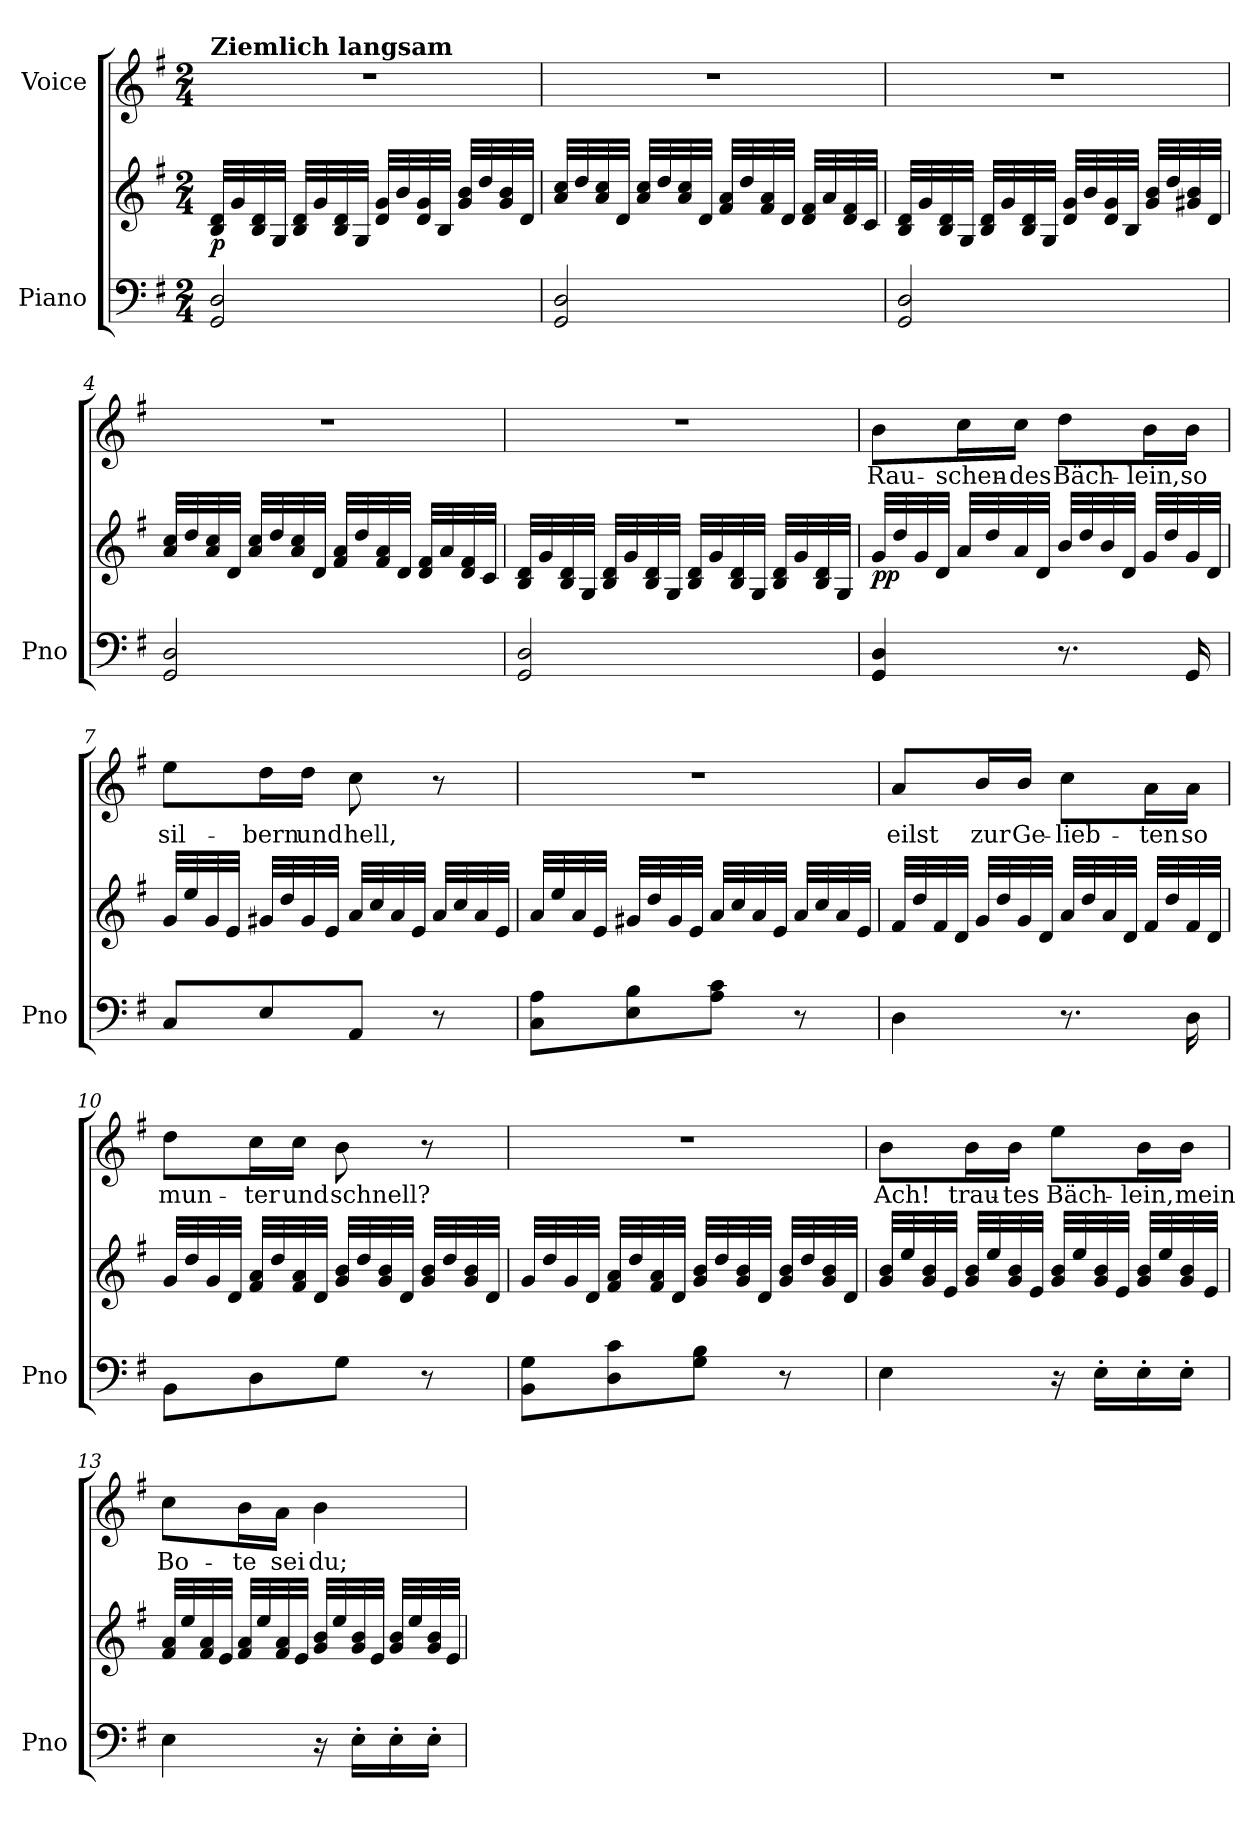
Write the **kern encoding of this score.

**kern	**kern	**dynam	**kern	**text
*part2	*part2	*part2	*part1	*part1
*staff3	*staff2	*staff2/3	*staff1	*staff1
*I"Piano	*	*	*I"Voice	*
*I'Pno	*	*	*	*
*clefF4	*clefG2	*	*clefG2	*
*k[f#]	*k[f#]	*	*k[f#]	*
*M2/4	*M2/4	*	*M2/4	*
=1	=1	=1	=1	=1
!	!	!	!LO:TX:a:B:t=Ziemlich langsam	!
!	!	!LO:DY:b	!	!
2GG/ 2D/	32B/ 32d/LLL	p	2r	.
.	32g/	.	.	.
.	32B/ 32d/	.	.	.
.	32G/JJJ	.	.	.
.	32B/ 32d/LLL	.	.	.
.	32g/	.	.	.
.	32B/ 32d/	.	.	.
.	32G/JJJ	.	.	.
.	32d/ 32g/LLL	.	.	.
.	32b/	.	.	.
.	32d/ 32g/	.	.	.
.	32B/JJJ	.	.	.
.	32g/ 32b/LLL	.	.	.
.	32dd/	.	.	.
.	32g/ 32b/	.	.	.
.	32d/JJJ	.	.	.
=2	=2	=2	=2	=2
2GG/ 2D/	32a/ 32cc/LLL	.	2r	.
.	32dd/	.	.	.
.	32a/ 32cc/	.	.	.
.	32d/JJJ	.	.	.
.	32a/ 32cc/LLL	.	.	.
.	32dd/	.	.	.
.	32a/ 32cc/	.	.	.
.	32d/JJJ	.	.	.
.	32f#/ 32a/LLL	.	.	.
.	32dd/	.	.	.
.	32f#/ 32a/	.	.	.
.	32d/JJJ	.	.	.
.	32d/ 32f#/LLL	.	.	.
.	32a/	.	.	.
.	32d/ 32f#/	.	.	.
.	32c/JJJ	.	.	.
!!LO:LB:g=z
=3	=3	=3	=3	=3
2GG/ 2D/	32B/ 32d/LLL	.	2r	.
.	32g/	.	.	.
.	32B/ 32d/	.	.	.
.	32G/JJJ	.	.	.
.	32B/ 32d/LLL	.	.	.
.	32g/	.	.	.
.	32B/ 32d/	.	.	.
.	32G/JJJ	.	.	.
.	32d/ 32g/LLL	.	.	.
.	32b/	.	.	.
.	32d/ 32g/	.	.	.
.	32B/JJJ	.	.	.
.	32g/ 32b/LLL	.	.	.
.	32dd/	.	.	.
.	32g#X/ 32b/	.	.	.
.	32d/JJJ	.	.	.
!!LO:LB:g=z
=4	=4	=4	=4	=4
2GG/ 2D/	32a/ 32cc/LLL	.	2r	.
.	32dd/	.	.	.
.	32a/ 32cc/	.	.	.
.	32d/JJJ	.	.	.
.	32a/ 32cc/LLL	.	.	.
.	32dd/	.	.	.
.	32a/ 32cc/	.	.	.
.	32d/JJJ	.	.	.
.	32f#/ 32a/LLL	.	.	.
.	32dd/	.	.	.
.	32f#/ 32a/	.	.	.
.	32d/JJJ	.	.	.
.	32d/ 32f#/LLL	.	.	.
.	32a/	.	.	.
.	32d/ 32f#/	.	.	.
.	32c/JJJ	.	.	.
=5	=5	=5	=5	=5
2GG/ 2D/	32B/ 32d/LLL	.	2r	.
.	32g/	.	.	.
.	32B/ 32d/	.	.	.
.	32G/JJJ	.	.	.
.	32B/ 32d/LLL	.	.	.
.	32g/	.	.	.
.	32B/ 32d/	.	.	.
.	32G/JJJ	.	.	.
.	32B/ 32d/LLL	.	.	.
.	32g/	.	.	.
.	32B/ 32d/	.	.	.
.	32G/JJJ	.	.	.
.	32B/ 32d/LLL	.	.	.
.	32g/	.	.	.
.	32B/ 32d/	.	.	.
.	32G/JJJ	.	.	.
!!LO:LB:g=z
=6	=6	=6	=6	=6
!	!	!LO:DY:b	!	!LO:LY:b
4GG/ 4D/	32g/LLL	pp	8b\L	Rau-
.	32dd/	.	.	.
.	32g/	.	.	.
.	32d/JJJ	.	.	.
!	!	!	!	!LO:LY:b
.	32a/LLL	.	16cc\L	-schen-
.	32dd/	.	.	.
!	!	!	!	!LO:LY:b
.	32a/	.	16cc\JJ	-des
.	32d/JJJ	.	.	.
!	!	!	!	!LO:LY:b
8.r	32b/LLL	.	8dd\L	Bäch-
.	32dd/	.	.	.
.	32b/	.	.	.
.	32d/JJJ	.	.	.
!	!	!	!	!LO:LY:b
.	32g/LLL	.	16b\L	-lein,
.	32dd/	.	.	.
!	!	!	!	!LO:LY:b
16GG/	32g/	.	16b\JJ	so
.	32d/JJJ	.	.	.
!!LO:LB:g=z
=7	=7	=7	=7	=7
!	!	!	!	!LO:LY:b
8C/L	32g/LLL	.	8ee\L	sil-
.	32ee/	.	.	.
.	32g/	.	.	.
.	32e/JJJ	.	.	.
!	!	!	!	!LO:LY:b
8E/	32g#X/LLL	.	16dd\L	-bern
.	32dd/	.	.	.
!	!	!	!	!LO:LY:b
.	32g#/	.	16dd\JJ	und
.	32e/JJJ	.	.	.
!	!	!	!	!LO:LY:b
8AA/J	32a/LLL	.	8cc\	hell,
.	32cc/	.	.	.
.	32a/	.	.	.
.	32e/JJJ	.	.	.
8r	32a/LLL	.	8r	.
.	32cc/	.	.	.
.	32a/	.	.	.
.	32e/JJJ	.	.	.
=8	=8	=8	=8	=8
8C\ 8A\L	32a/LLL	.	2r	.
.	32ee/	.	.	.
.	32a/	.	.	.
.	32e/JJJ	.	.	.
8E\ 8B\	32g#X/LLL	.	.	.
.	32dd/	.	.	.
.	32g#/	.	.	.
.	32e/JJJ	.	.	.
8A\ 8c\J	32a/LLL	.	.	.
.	32cc/	.	.	.
.	32a/	.	.	.
.	32e/JJJ	.	.	.
8r	32a/LLL	.	.	.
.	32cc/	.	.	.
.	32a/	.	.	.
.	32e/JJJ	.	.	.
!!LO:PB:g=z
=9	=9	=9	=9	=9
!	!	!	!	!LO:LY:b
4D\	32f#/LLL	.	8a/L	eilst
.	32dd/	.	.	.
.	32f#/	.	.	.
.	32d/JJJ	.	.	.
!	!	!	!	!LO:LY:b
.	32g/LLL	.	16b/L	zur
.	32dd/	.	.	.
!	!	!	!	!LO:LY:b
.	32g/	.	16b/JJ	Ge-
.	32d/JJJ	.	.	.
!	!	!	!	!LO:LY:b
8.r	32a/LLL	.	8cc\L	-lieb-
.	32dd/	.	.	.
.	32a/	.	.	.
.	32d/JJJ	.	.	.
!	!	!	!	!LO:LY:b
.	32f#/LLL	.	16a\L	-ten
.	32dd/	.	.	.
!	!	!	!	!LO:LY:b
16D\	32f#/	.	16a\JJ	so
.	32d/JJJ	.	.	.
!!LO:LB:g=z
=10	=10	=10	=10	=10
!	!	!	!	!LO:LY:b
8BB\L	32g/LLL	.	8dd\L	mun-
.	32dd/	.	.	.
.	32g/	.	.	.
.	32d/JJJ	.	.	.
!	!	!	!	!LO:LY:b
8D\	32f#/ 32a/LLL	.	16cc\L	-ter
.	32dd/	.	.	.
!	!	!	!	!LO:LY:b
.	32f#/ 32a/	.	16cc\JJ	und
.	32d/JJJ	.	.	.
!	!	!	!	!LO:LY:b
8G\J	32g/ 32b/LLL	.	8b\	schnell?
.	32dd/	.	.	.
.	32g/ 32b/	.	.	.
.	32d/JJJ	.	.	.
8r	32g/ 32b/LLL	.	8r	.
.	32dd/	.	.	.
.	32g/ 32b/	.	.	.
.	32d/JJJ	.	.	.
=11	=11	=11	=11	=11
8BB\ 8G\L	32g/LLL	.	2r	.
.	32dd/	.	.	.
.	32g/	.	.	.
.	32d/JJJ	.	.	.
8D\ 8c\	32f#/ 32a/LLL	.	.	.
.	32dd/	.	.	.
.	32f#/ 32a/	.	.	.
.	32d/JJJ	.	.	.
8G\ 8B\J	32g/ 32b/LLL	.	.	.
.	32dd/	.	.	.
.	32g/ 32b/	.	.	.
.	32d/JJJ	.	.	.
8r	32g/ 32b/LLL	.	.	.
.	32dd/	.	.	.
.	32g/ 32b/	.	.	.
.	32d/JJJ	.	.	.
!!LO:LB:g=z
=12	=12	=12	=12	=12
!	!	!	!	!LO:LY:b
4E\	32g/ 32b/LLL	.	8b\L	Ach!
.	32ee/	.	.	.
.	32g/ 32b/	.	.	.
.	32e/JJJ	.	.	.
!	!	!	!	!LO:LY:b
.	32g/ 32b/LLL	.	16b\L	trau-
.	32ee/	.	.	.
!	!	!	!	!LO:LY:b
.	32g/ 32b/	.	16b\JJ	-tes
.	32e/JJJ	.	.	.
!	!	!	!	!LO:LY:b
16r	32g/ 32b/LLL	.	8ee\L	Bäch-
.	32ee/	.	.	.
16E'\LL	32g/ 32b/	.	.	.
.	32e/JJJ	.	.	.
!	!	!	!	!LO:LY:b
16E'\	32g/ 32b/LLL	.	16b\L	-lein,
.	32ee/	.	.	.
!	!	!	!	!LO:LY:b
16E'\JJ	32g/ 32b/	.	16b\JJ	mein
.	32e/JJJ	.	.	.
!!LO:PB:g=z
=13	=13	=13	=13	=13
!	!	!	!	!LO:LY:b
4E\	32f#/ 32a/LLL	.	8cc\L	Bo-
.	32ee/	.	.	.
.	32f#/ 32a/	.	.	.
.	32e/JJJ	.	.	.
!	!	!	!	!LO:LY:b
.	32f#/ 32a/LLL	.	16b\L	-te
.	32ee/	.	.	.
!	!	!	!	!LO:LY:b
.	32f#/ 32a/	.	16a\JJ	sei
.	32e/JJJ	.	.	.
!	!	!	!	!LO:LY:b
16r	32g/ 32b/LLL	.	4b\	du;
.	32ee/	.	.	.
16E'\LL	32g/ 32b/	.	.	.
.	32e/JJJ	.	.	.
16E'\	32g/ 32b/LLL	.	.	.
.	32ee/	.	.	.
16E'\JJ	32g/ 32b/	.	.	.
.	32e/JJJ	.	.	.
=	=	=	=	=
*-	*-	*-	*-	*-
